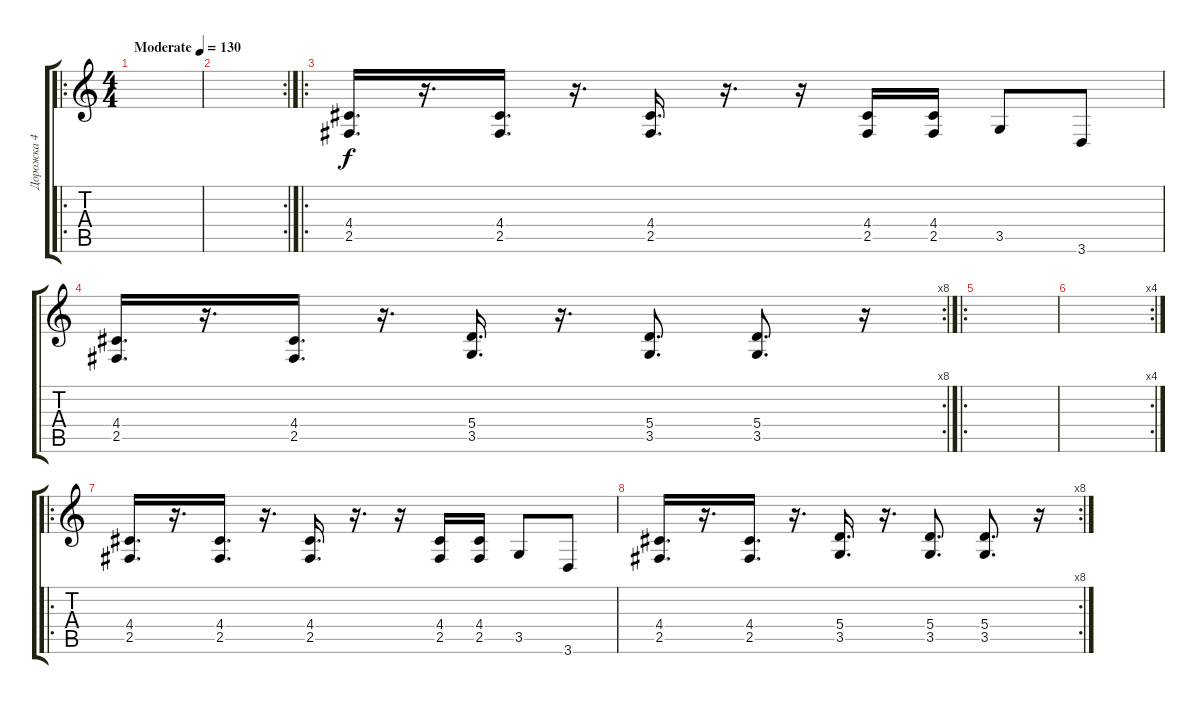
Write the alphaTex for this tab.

\track ("Дорожка 4" "Дорожка 4") {mute instrument distortionguitar}
\staff {score tabs}
\tuning (B3 Gb3 D3 A2 E2 B1) {hide}
\ro
\ts (4 4)
\tempo (130 "Moderate")
\clef g2
\ks c
|
\rc 2
|
\ro
(4.4 2.5).16{d} r.16{d} (4.4 2.5).16{d} r.16{d} (4.4 2.5).16{d} r.16{d} r.16 (4.4 2.5).16 (4.4 2.5).16 3.5.8 3.6.8 |
\rc 8
(4.4 2.5).16{d} r.16{d} (4.4 2.5).16{d} r.16{d} (5.4 3.5).16{d} r.16{d} (5.4 3.5).8{d} (5.4 3.5).8{d} r.16 |
\ro
|
\rc 4
|
\ro
(4.4 2.5).16{d} r.16{d} (4.4 2.5).16{d} r.16{d} (4.4 2.5).16{d} r.16{d} r.16 (4.4 2.5).16 (4.4 2.5).16 3.5.8 3.6.8 |
\rc 8
(4.4 2.5).16{d} r.16{d} (4.4 2.5).16{d} r.16{d} (5.4 3.5).16{d} r.16{d} (5.4 3.5).8{d} (5.4 3.5).8{d} r.16
